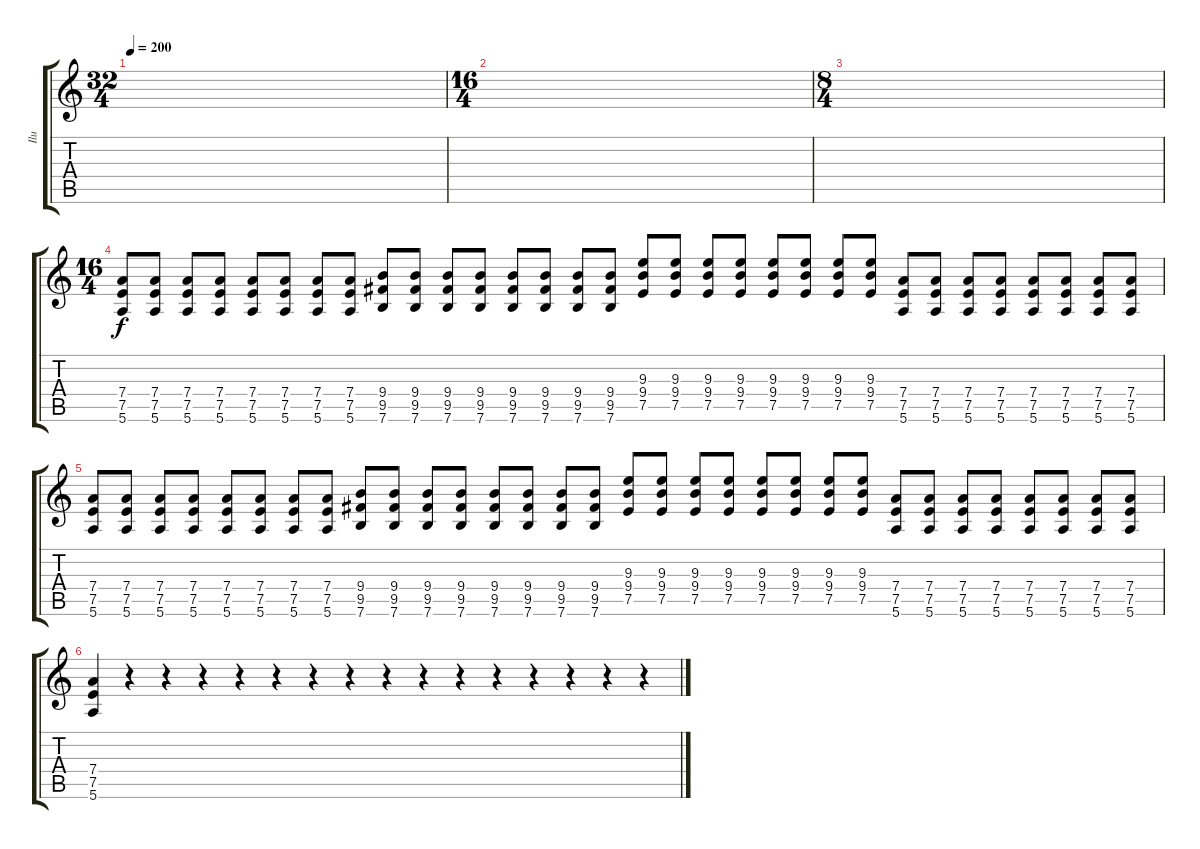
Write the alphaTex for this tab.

\track ("Ilu" "Ilu") {instrument distortionguitar}
\staff {score tabs}
\tuning (E4 B3 G3 D3 A2 E2) {hide}
\ts (32 4)
\tempo 200
\clef g2
\ks c
|
\ts (16 4)
|
\ts (8 4)
|
\ts (16 4)
(7.4 7.5 5.6).8{instrument distortionguitar} (7.4 7.5 5.6).8 (7.4 7.5 5.6).8 (7.4 7.5 5.6).8 (7.4 7.5 5.6).8 (7.4 7.5 5.6).8 (7.4 7.5 5.6).8 (7.4 7.5 5.6).8 (9.4 9.5 7.6).8 (9.4 9.5 7.6).8 (9.4 9.5 7.6).8 (9.4 9.5 7.6).8 (9.4 9.5 7.6).8 (9.4 9.5 7.6).8 (9.4 9.5 7.6).8 (9.4 9.5 7.6).8 (9.3 9.4 7.5).8 (9.3 9.4 7.5).8 (9.3 9.4 7.5).8 (9.3 9.4 7.5).8 (9.3 9.4 7.5).8 (9.3 9.4 7.5).8 (9.3 9.4 7.5).8 (9.3 9.4 7.5).8 (7.4 7.5 5.6).8 (7.4 7.5 5.6).8 (7.4 7.5 5.6).8 (7.4 7.5 5.6).8 (7.4 7.5 5.6).8 (7.4 7.5 5.6).8 (7.4 7.5 5.6).8 (7.4 7.5 5.6).8 |
(7.4 7.5 5.6).8{instrument distortionguitar} (7.4 7.5 5.6).8 (7.4 7.5 5.6).8 (7.4 7.5 5.6).8 (7.4 7.5 5.6).8 (7.4 7.5 5.6).8 (7.4 7.5 5.6).8 (7.4 7.5 5.6).8 (9.4 9.5 7.6).8 (9.4 9.5 7.6).8 (9.4 9.5 7.6).8 (9.4 9.5 7.6).8 (9.4 9.5 7.6).8 (9.4 9.5 7.6).8 (9.4 9.5 7.6).8 (9.4 9.5 7.6).8 (9.3 9.4 7.5).8 (9.3 9.4 7.5).8 (9.3 9.4 7.5).8 (9.3 9.4 7.5).8 (9.3 9.4 7.5).8 (9.3 9.4 7.5).8 (9.3 9.4 7.5).8 (9.3 9.4 7.5).8 (7.4 7.5 5.6).8 (7.4 7.5 5.6).8 (7.4 7.5 5.6).8 (7.4 7.5 5.6).8 (7.4 7.5 5.6).8 (7.4 7.5 5.6).8 (7.4 7.5 5.6).8 (7.4 7.5 5.6).8 |
(7.4 7.5 5.6).4 r.4 r.4 r.4 r.4 r.4 r.4 r.4 r.4 r.4 r.4 r.4 r.4 r.4 r.4 r.4
